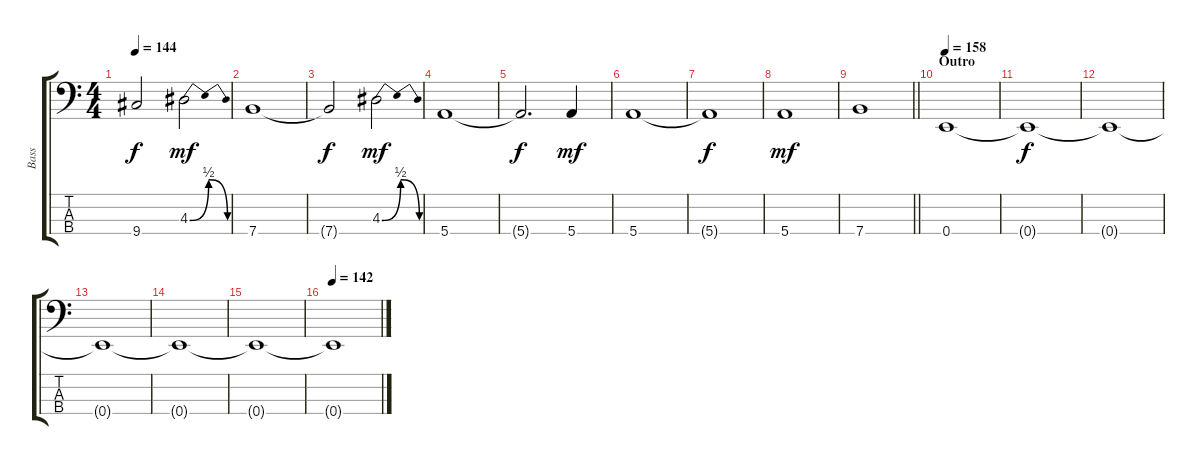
\track ("Bass" "Bass") {instrument electricbasspick}
\staff {score tabs}
\tuning (Gb2 E2 B1 E1) {hide}
\ts (4 4)
\tempo 144
\clef f4
\ks c
9.4{t}.2{dy f} 4.3{be (bendrelease 0 0 15 2 30 2 60 0)}.2{dy mf} |
7.4.1 |
7.4{t}.2{dy f} 4.3{be (bendrelease 0 0 15 2 30 2 60 0)}.2{dy mf} |
5.4.1 |
5.4{t}.2{d dy f} 5.4.4{dy mf} |
5.4.1 |
5.4{t}.1{dy f} |
5.4.1{dy mf} |
\barLineRight lightlight
7.4.1 |
\section ("" "Outro")
\tempo 158
0.4.1 |
0.4{t}.1{dy f} |
0.4{t}.1 |
0.4{t}.1 |
0.4{t}.1 |
0.4{t}.1 |
\tempo 142
0.4{t}.1
